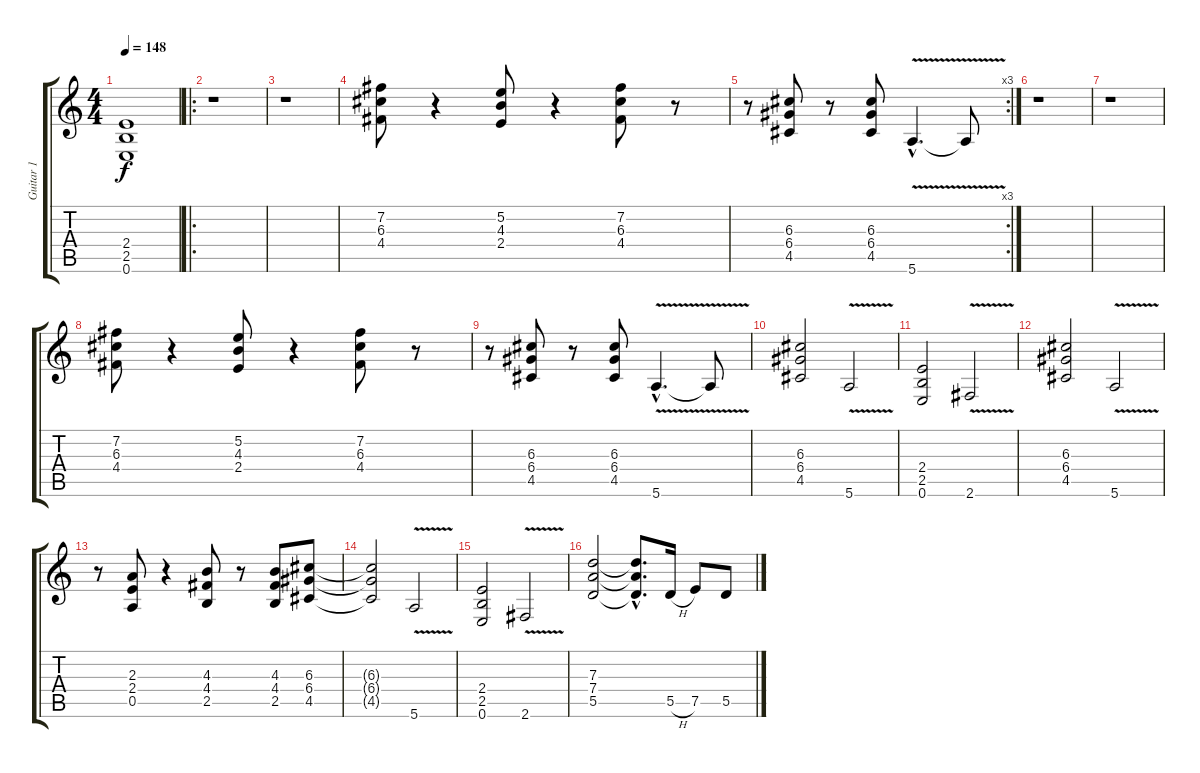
\track ("Guitar 1" "Guitar 1") {instrument overdrivenguitar}
\staff {score tabs}
\tuning (E4 B3 G3 D3 A2 E2) {hide}
\ts (4 4)
\tempo 148
\clef g2
\ks c
(2.4{t} 2.5{t} 0.6{t}).1{dy f} |
\ro
r.1 |
r.1 |
(7.2 6.3 4.4).8 r.4 (5.2 4.3 2.4).8 r.4 (7.2 6.3 4.4).8 r.8 |
\rc 3
r.8 (6.3 6.4 4.5).8 r.8 (6.3 6.4 4.5).8 5.6{v hac}.4{d} 5.6{t}.8 |
r.1 |
r.1 |
(7.2 6.3 4.4).8 r.4 (5.2 4.3 2.4).8 r.4 (7.2 6.3 4.4).8 r.8 |
r.8 (6.3 6.4 4.5).8 r.8 (6.3 6.4 4.5).8 5.6{v hac}.4{d} 5.6{t}.8 |
(6.3 6.4 4.5).2 5.6{v}.2 |
(2.4 2.5 0.6).2 2.6{v}.2 |
(6.3 6.4 4.5).2 5.6{v}.2 |
r.8 (2.3 2.4 0.5).8 r.4 (4.3 4.4 2.5).8 r.8 (4.3 4.4 2.5).8 (6.3 6.4 4.5).8 |
(6.3{t} 6.4{t} 4.5{t}).2 5.6{v}.2 |
(2.4 2.5 0.6).2 2.6{v}.2 |
(7.3 7.4 5.5).2 (7.3{hac t} 7.4{hac t} 5.5{hac t}).8{d} 5.5{h}.16 7.5.8 5.5.8
